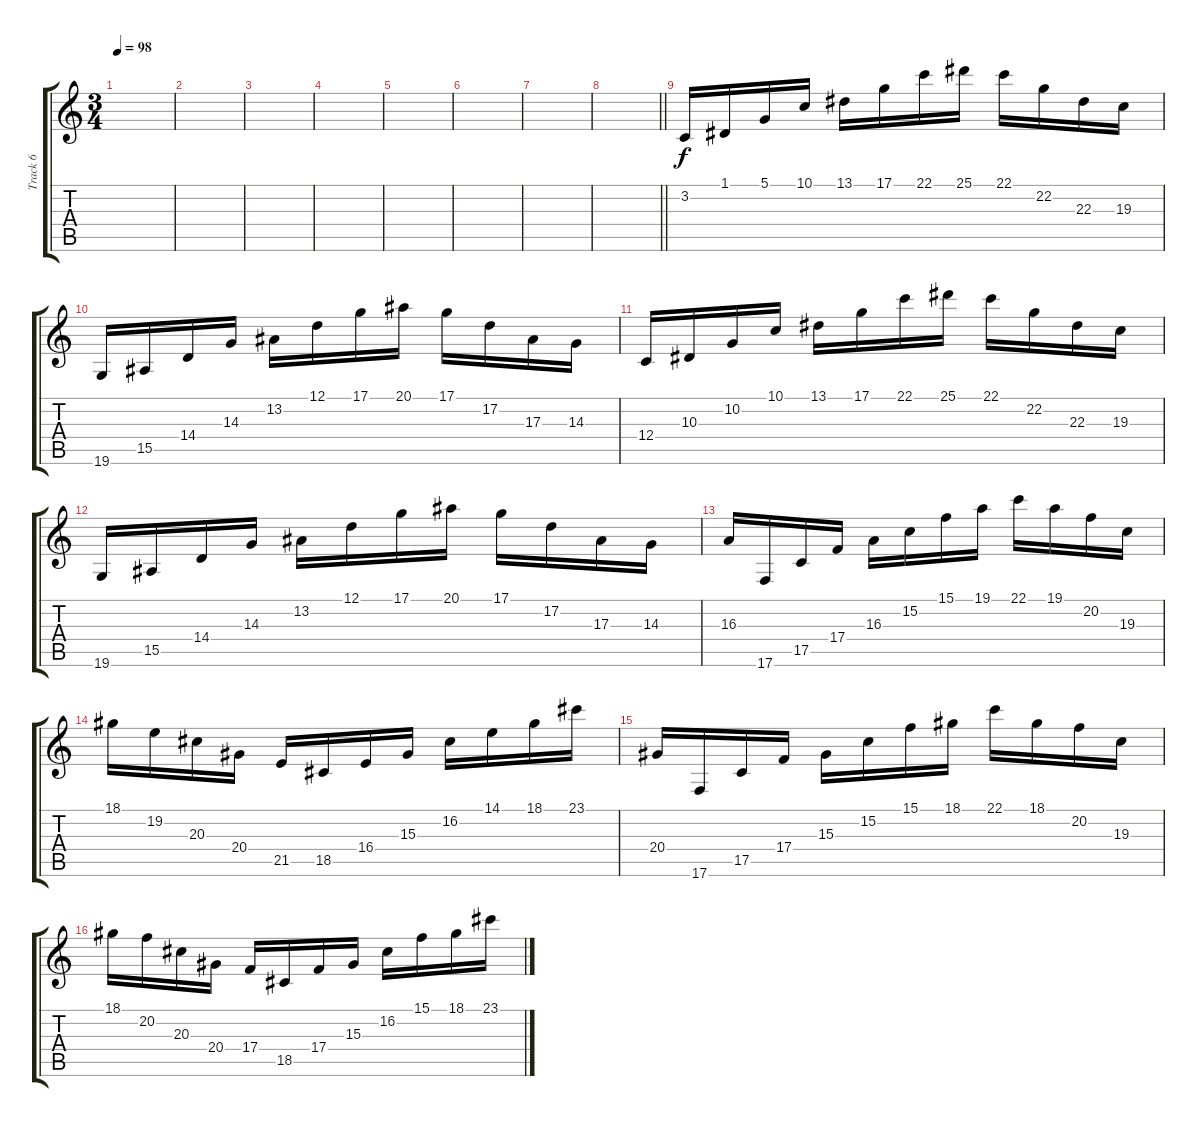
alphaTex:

\track ("Track 6" "Track 6") {instrument musicbox}
\staff {score tabs}
\tuning (D4 A3 F3 C3 G2 C2) {hide}
\ts (3 4)
\tempo 98
\clef g2
\ks c
|
|
|
|
|
|
|
\barLineRight lightlight
|
3.2.16 1.1.16 5.1.16 10.1.16 13.1.16 17.1.16 22.1.16 25.1.16 22.1.16 22.2.16 22.3.16 19.3.16 |
19.6.16 15.5.16 14.4.16 14.3.16 13.2.16 12.1.16 17.1.16 20.1.16 17.1.16 17.2.16 17.3.16 14.3.16 |
12.4.16 10.3.16 10.2.16 10.1.16 13.1.16 17.1.16 22.1.16 25.1.16 22.1.16 22.2.16 22.3.16 19.3.16 |
19.6.16 15.5.16 14.4.16 14.3.16 13.2.16 12.1.16 17.1.16 20.1.16 17.1.16 17.2.16 17.3.16 14.3.16 |
16.3.16 17.6.16 17.5.16 17.4.16 16.3.16 15.2.16 15.1.16 19.1.16 22.1.16 19.1.16 20.2.16 19.3.16 |
18.1.16 19.2.16 20.3.16 20.4.16 21.5.16 18.5.16 16.4.16 15.3.16 16.2.16 14.1.16 18.1.16 23.1.16 |
20.4.16 17.6.16 17.5.16 17.4.16 15.3.16 15.2.16 15.1.16 18.1.16 22.1.16 18.1.16 20.2.16 19.3.16 |
18.1.16 20.2.16 20.3.16 20.4.16 17.4.16 18.5.16 17.4.16 15.3.16 16.2.16 15.1.16 18.1.16 23.1.16
